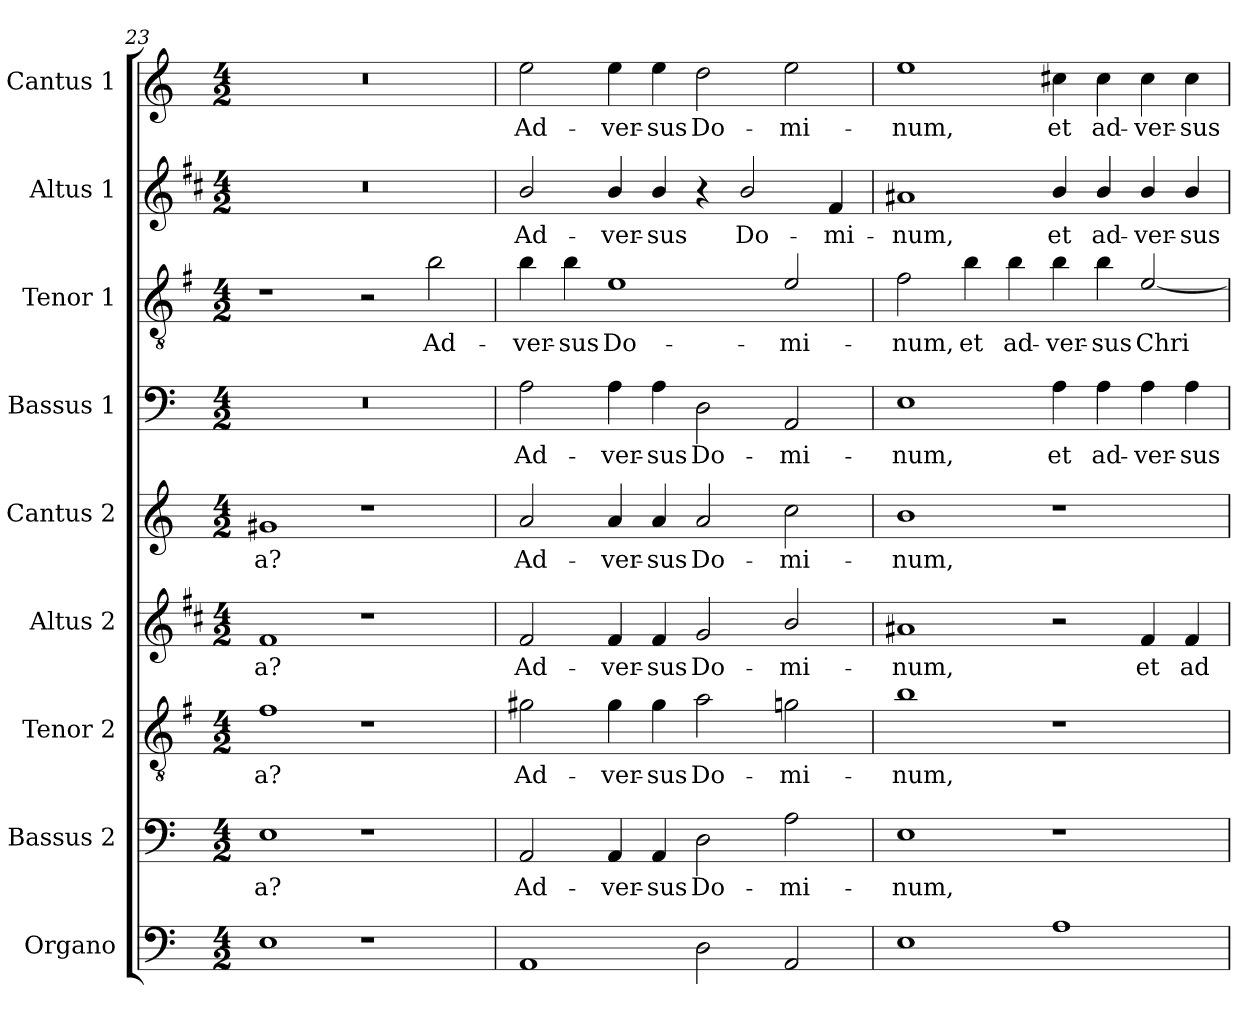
**kern	**kern	**text	**kern	**text	**kern	**text	**kern	**text	**kern	**text	**kern	**text	**kern	**text	**kern	**text
*part9	*part8	*part8	*part7	*part7	*part6	*part6	*part5	*part5	*part4	*part4	*part3	*part3	*part2	*part2	*part1	*part1
*staff9	*staff8	*staff8	*staff7	*staff7	*staff6	*staff6	*staff5	*staff5	*staff4	*staff4	*staff3	*staff3	*staff2	*staff2	*staff1	*staff1
*I"Organo	*I"Bassus 2	*	*I"Tenor 2	*	*I"Altus 2	*	*I"Cantus 2	*	*I"Bassus 1	*	*I"Tenor 1	*	*I"Altus 1	*	*I"Cantus 1	*
*I'Org	*I'B2	*	*I'T2	*	*I'A2	*	*I'C2	*	*I'B1	*	*I'T1	*	*I'A1	*	*I'C1	*
*clefF4	*clefF4	*	*clefGv2	*	*clefG2	*	*clefG2	*	*clefF4	*	*clefGv2	*	*clefG2	*	*clefG2	*
*	*	*	*ITrd4c7	*	*ITrd1c2	*	*	*	*	*	*ITrd4c7	*	*ITrd1c2	*	*	*
*k[]	*k[]	*	*k[]	*	*k[]	*	*k[]	*	*k[]	*	*k[]	*	*k[]	*	*k[]	*
*C:	*C:	*	*C:	*	*C:	*	*C:	*	*C:	*	*C:	*	*C:	*	*C:	*
*M4/2	*M4/2	*	*M4/2	*	*M4/2	*	*M4/2	*	*M4/2	*	*M4/2	*	*M4/2	*	*M4/2	*
=23	=23	=23	=23	=23	=23	=23	=23	=23	=23	=23	=23	=23	=23	=23	=23	=23
!	!	!LO:LY:b	!	!LO:LY:b	!	!LO:LY:b	!	!LO:LY:b	!	!	!	!	!	!	!	!
1E	1E	-a?	1B	-a?	1e	-a?	1g#X	-a?	0r	.	1r	.	0r	.	0r	.
1r	1r	.	1r	.	1r	.	1r	.	.	.	2r	.	.	.	.	.
!	!	!	!	!	!	!	!	!	!	!	!	!LO:LY:b	!	!	!	!
.	.	.	.	.	.	.	.	.	.	.	2e\	Ad-	.	.	.	.
!!LO:LB:g=z
=24	=24	=24	=24	=24	=24	=24	=24	=24	=24	=24	=24	=24	=24	=24	=24	=24
!	!	!LO:LY:b	!	!LO:LY:b	!	!LO:LY:b	!	!LO:LY:b	!	!LO:LY:b	!	!LO:LY:b	!	!LO:LY:b	!	!LO:LY:b
1AA	2AA/	Ad-	2c#X\	Ad-	2e/	Ad-	2a/	Ad-	2A\	Ad-	4e\	-ver-	2a/	Ad-	2ee\	Ad-
!	!	!	!	!	!	!	!	!	!	!	!	!LO:LY:b	!	!	!	!
.	.	.	.	.	.	.	.	.	.	.	4e\	-sus	.	.	.	.
!	!	!LO:LY:b	!	!LO:LY:b	!	!LO:LY:b	!	!LO:LY:b	!	!LO:LY:b	!	!LO:LY:b	!	!LO:LY:b	!	!LO:LY:b
.	4AA/	-ver-	4c#\	-ver-	4e/	-ver-	4a/	-ver-	4A\	-ver-	1A	Do-	4a/	-ver-	4ee\	-ver-
!	!	!LO:LY:b	!	!LO:LY:b	!	!LO:LY:b	!	!LO:LY:b	!	!LO:LY:b	!	!	!	!LO:LY:b	!	!LO:LY:b
.	4AA/	-sus	4c#\	-sus	4e/	-sus	4a/	-sus	4A\	-sus	.	.	4a/	-sus	4ee\	-sus
!	!	!LO:LY:b	!	!LO:LY:b	!	!LO:LY:b	!	!LO:LY:b	!	!LO:LY:b	!	!	!	!	!	!LO:LY:b
2D\	2D\	Do-	2d\	Do-	2f/	Do-	2a/	Do-	2D\	Do-	.	.	4r	.	2dd\	Do-
!	!	!	!	!	!	!	!	!	!	!	!	!	!	!LO:LY:b	!	!
.	.	.	.	.	.	.	.	.	.	.	.	.	2a/	Do-	.	.
!	!	!LO:LY:b	!	!LO:LY:b	!	!LO:LY:b	!	!LO:LY:b	!	!LO:LY:b	!	!LO:LY:b	!	!	!	!LO:LY:b
2AA/	2A\	-mi-	2cn\	-mi-	2a/	-mi-	2cc\	-mi-	2AA/	-mi-	2A/	-mi-	.	.	2ee\	-mi-
!	!	!	!	!	!	!	!	!	!	!	!	!	!	!LO:LY:b	!	!
.	.	.	.	.	.	.	.	.	.	.	.	.	4e/	-mi-	.	.
=25	=25	=25	=25	=25	=25	=25	=25	=25	=25	=25	=25	=25	=25	=25	=25	=25
!	!	!LO:LY:b	!	!LO:LY:b	!	!LO:LY:b	!	!LO:LY:b	!	!LO:LY:b	!	!LO:LY:b	!	!LO:LY:b	!	!LO:LY:b
1E	1E	-num,	1e	-num,	1g#X	-num,	1b	-num,	1E	-num,	2B\	-num,	1g#X	-num,	1ee	-num,
!	!	!	!	!	!	!	!	!	!	!	!	!LO:LY:b	!	!	!	!
.	.	.	.	.	.	.	.	.	.	.	4e\	et	.	.	.	.
!	!	!	!	!	!	!	!	!	!	!	!	!LO:LY:b	!	!	!	!
.	.	.	.	.	.	.	.	.	.	.	4e\	ad-	.	.	.	.
!	!	!	!	!	!	!	!	!	!	!LO:LY:b	!	!LO:LY:b	!	!LO:LY:b	!	!LO:LY:b
1A	1r	.	1r	.	2r	.	1r	.	4A\	et	4e\	-ver-	4a/	et	4cc#X\	et
!	!	!	!	!	!	!	!	!	!	!LO:LY:b	!	!LO:LY:b	!	!LO:LY:b	!	!LO:LY:b
.	.	.	.	.	.	.	.	.	4A\	ad-	4e\	-sus	4a/	ad-	4cc#\	ad-
!	!	!	!	!	!	!LO:LY:b	!	!	!	!LO:LY:b	!	!LO:LY:b	!	!LO:LY:b	!	!LO:LY:b
.	.	.	.	.	4e/	et	.	.	4A\	-ver-	[2A/	Chri-	4a/	-ver-	4cc#\	-ver-
!	!	!	!	!	!	!LO:LY:b	!	!	!	!LO:LY:b	!	!	!	!LO:LY:b	!	!LO:LY:b
.	.	.	.	.	4e/	ad-	.	.	4A\	-sus	.	.	4a/	-sus	4cc#\	-sus
=	=	=	=	=	=	=	=	=	=	=	=	=	=	=	=	=
*-	*-	*-	*-	*-	*-	*-	*-	*-	*-	*-	*-	*-	*-	*-	*-	*-
